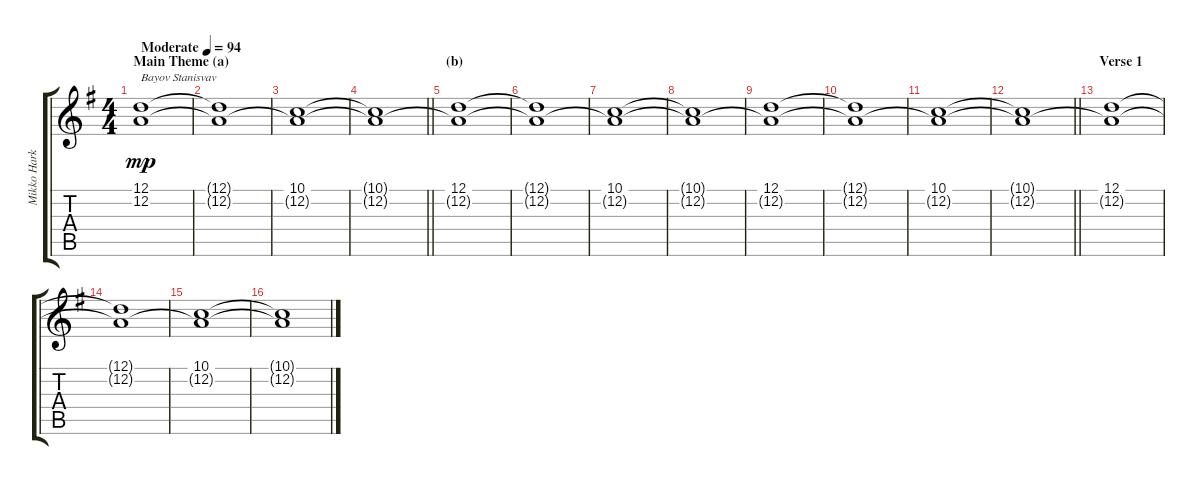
\track ("Mikko Harkin - Keyboard" "Mikko Hark") {instrument stringensemble1}
\staff {score tabs}
\tuning (D4 A3 F3 C3 G2 D2) {hide}
\ts (4 4)
\section ("" "Main Theme (a)")
\tempo (94 "Moderate")
\clef g2
\ks eminor
(12.1 12.2).1{txt "Bayov Stanisvav" dy mp instrument stringensemble1} |
(12.1{t} 12.2{t}).1 |
(10.1 12.2{t}).1 |
\barLineRight lightlight
(10.1{t} 12.2{t}).1 |
\section ("" "(b)")
(12.1 12.2{t}).1 |
(12.1{t} 12.2{t}).1 |
(10.1 12.2{t}).1 |
(10.1{t} 12.2{t}).1 |
(12.1 12.2{t}).1 |
(12.1{t} 12.2{t}).1 |
(10.1 12.2{t}).1 |
\barLineRight lightlight
(10.1{t} 12.2{t}).1 |
\section ("" "Verse 1")
(12.1 12.2{t}).1 |
(12.1{t} 12.2{t}).1 |
(10.1 12.2{t}).1 |
(10.1{t} 12.2{t}).1
